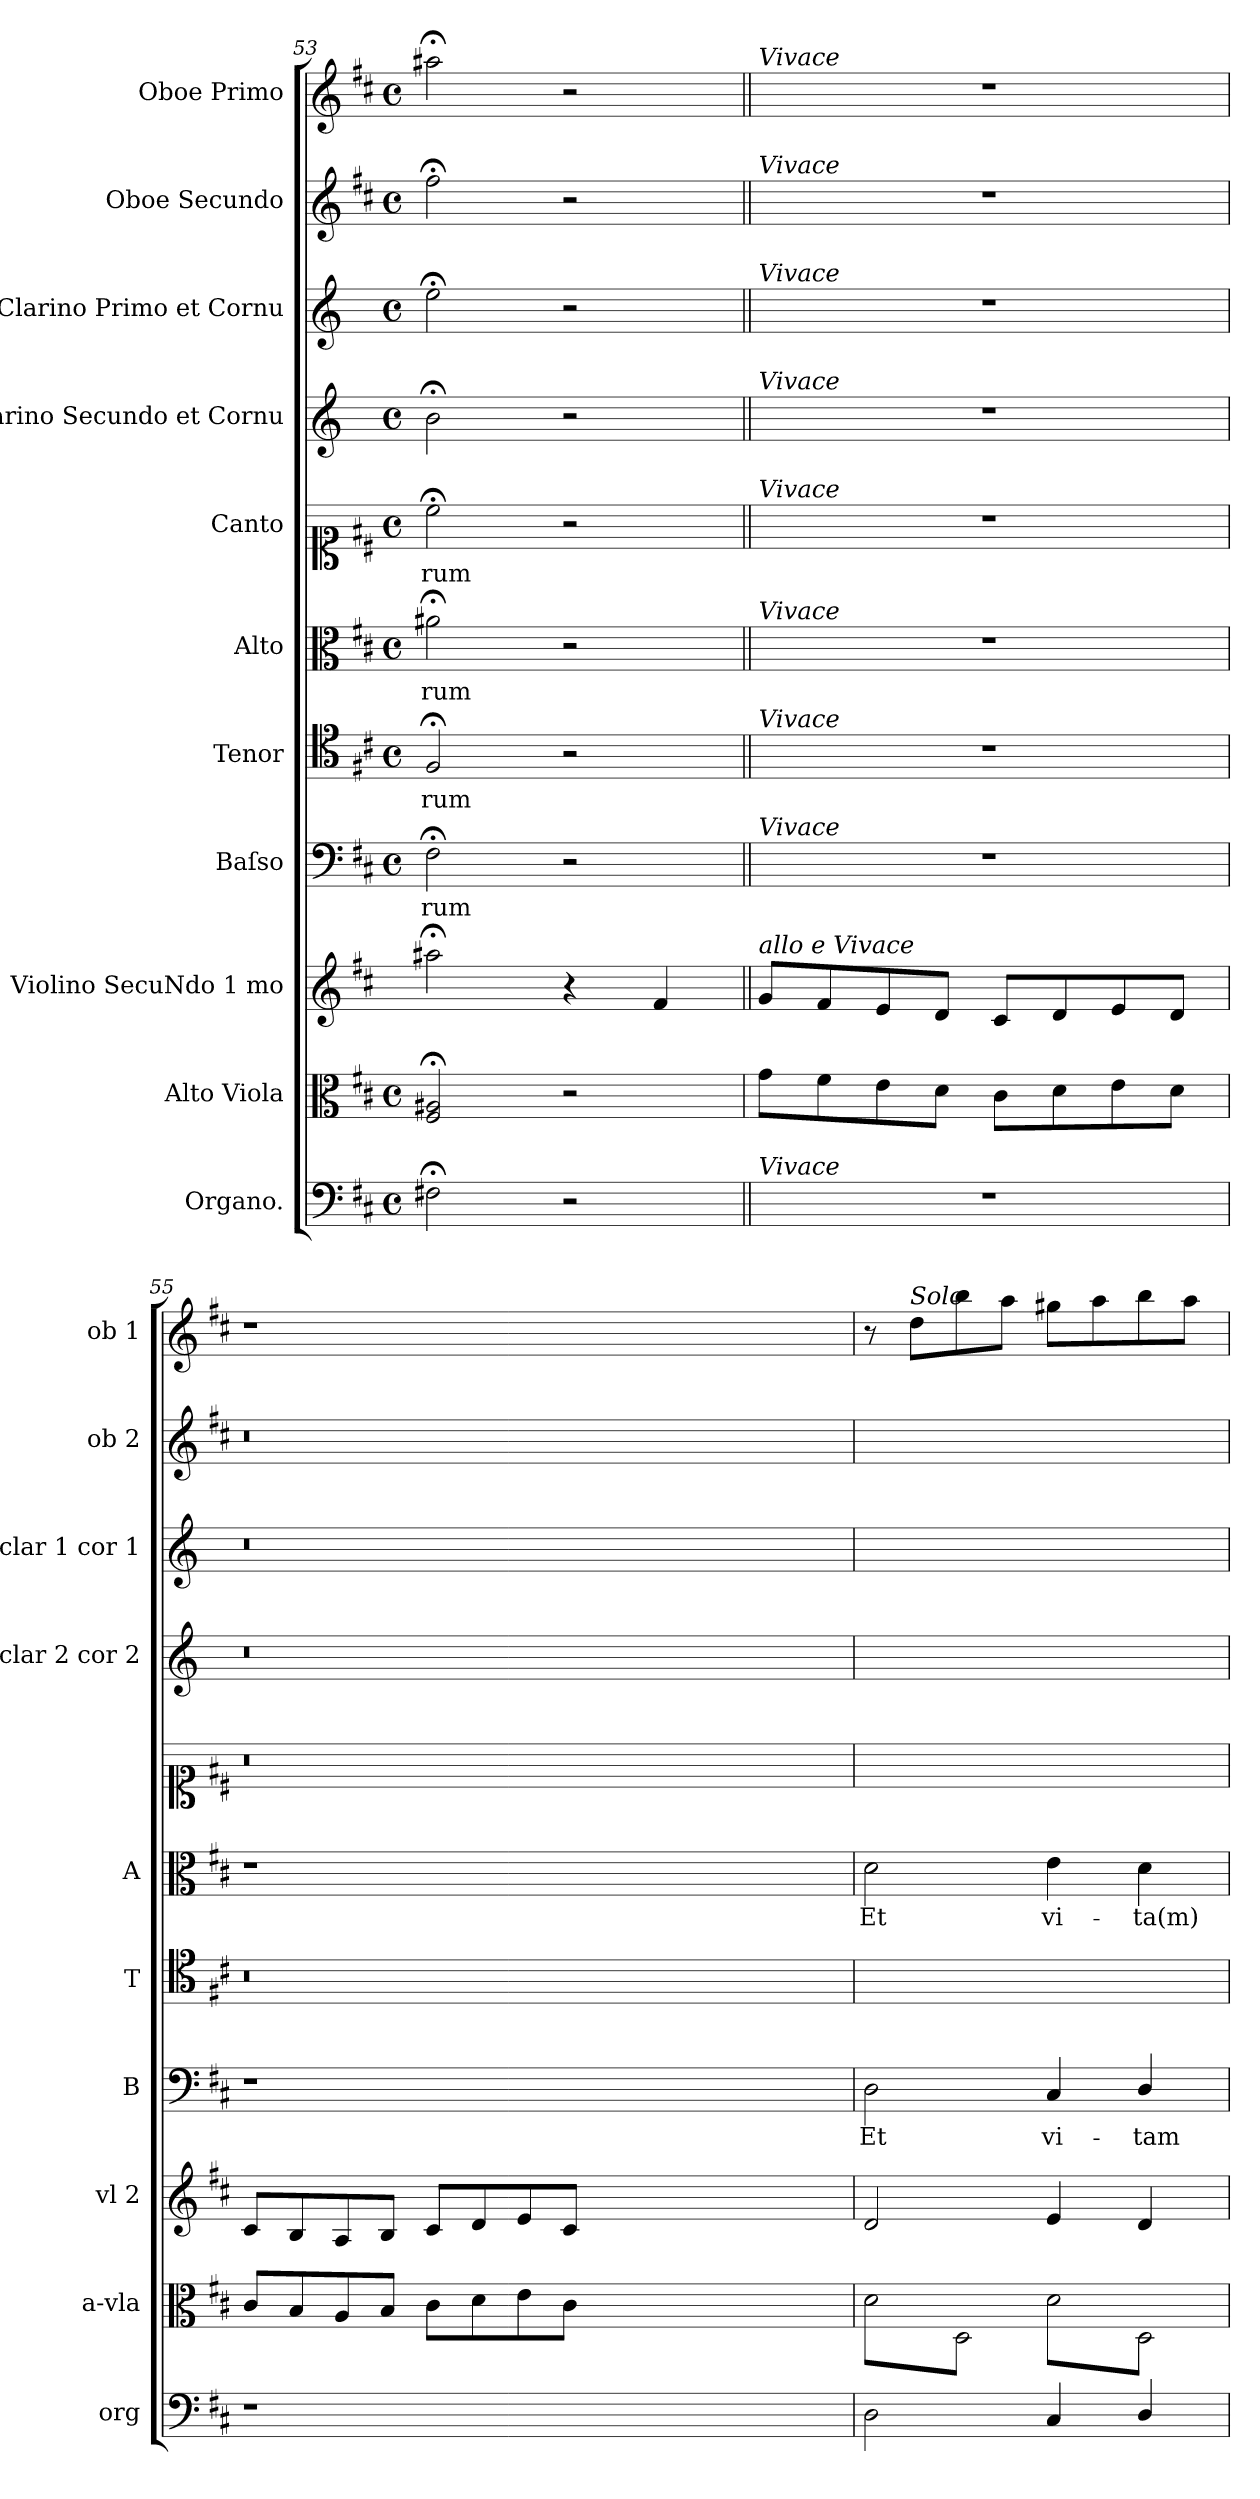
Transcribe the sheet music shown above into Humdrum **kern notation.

**kern	**kern	**kern	**kern	**text	**kern	**text	**kern	**text	**kern	**text	**kern	**kern	**kern	**kern
*part11	*part10	*part9	*part8	*part8	*part7	*part7	*part6	*part6	*part5	*part5	*part4	*part3	*part2	*part1
*staff11	*staff10	*staff9	*staff8	*staff8	*staff7	*staff7	*staff6	*staff6	*staff5	*staff5	*staff4	*staff3	*staff2	*staff1
*I"Organo.	*I"Alto Viola	*I"Violino SecuNdo 1 mo	*I"Baſso	*	*I"Tenor	*	*I"Alto	*	*I"Canto	*	*I"Clarino Secundo et Cornu	*I"Clarino Primo et Cornu	*I"Oboe Secundo	*I"Oboe Primo
*I'org	*I'a-vla	*I'vl 2	*I'B	*	*I'T	*	*I'A	*	*	*	*I'clar 2 cor 2	*I'clar 1 cor 1	*I'ob 2	*I'ob 1
*clefF4	*clefC3	*clefG2	*clefF4	*	*clefC4	*	*clefC3	*	*clefC1	*	*clefG2	*clefG2	*clefG2	*clefG2
*	*	*	*	*	*	*	*	*	*	*	*ITrd6c10	*ITrd6c10	*	*
*k[f#c#]	*k[f#c#]	*k[f#c#]	*k[f#c#]	*	*k[f#c#]	*	*k[f#c#]	*	*k[f#c#]	*	*k[f#c#]	*k[f#c#]	*k[f#c#]	*k[f#c#]
*D:	*D:	*D:	*D:	*	*D:	*	*D:	*	*D:	*	*D:	*D:	*D:	*D:
*M4/4	*M4/4	*	*M4/4	*	*M4/4	*	*M4/4	*	*M4/4	*	*M4/4	*M4/4	*M4/4	*M4/4
*met(c)	*met(c)	*	*met(c)	*	*met(c)	*	*met(c)	*	*met(c)	*	*met(c)	*met(c)	*met(c)	*met(c)
=53	=53	=53	=53	=53	=53	=53	=53	=53	=53	=53	=53	=53	=53	=53
!	!	!	!	!	!	!LO:LY:i	!	!	!	!LO:LY:i	!	!	!	!
2F#X;<\	2F#;</ 2A#X;</	2aa#X;<\	2F#;<\	-rum	2F#;</	-rum	2a#X;<\	-rum	2cc#;<\	-rum	2c#;<\	2f#;<\	2ff#;<\	2aa#X;<\
2r	2r	4r	2r	.	2r	.	2r	.	2r	.	2r	2r	2r	2r
.	.	4f#/	.	.	.	.	.	.	.	.	.	.	.	.
=54||	=54	=54||	=54||	=54||	=54||	=54||	=54||	=54||	=54||	=54||	=54||	=54||	=54||	=54||
!	!	!	!	!	!	!	!	!	!	!	!	!	!	!LO:TX:a:i:t=Vivace
!	!	!	!	!	!	!	!	!	!	!	!	!	!LO:TX:a:i:t=Vivace	!
!	!	!	!	!	!	!	!	!	!	!	!	!LO:TX:a:i:t=Vivace	!	!
!	!	!	!	!	!	!	!	!	!	!	!LO:TX:a:i:t=Vivace	!	!	!
!	!	!	!	!	!	!	!	!	!LO:TX:a:i:t=Vivace	!	!	!	!	!
!	!	!	!	!	!	!	!LO:TX:a:i:t=Vivace	!	!	!	!	!	!	!
!	!	!	!	!	!LO:TX:a:i:t=Vivace	!	!	!	!	!	!	!	!	!
!	!	!	!LO:TX:a:i:t=Vivace	!	!	!	!	!	!	!	!	!	!	!
!	!	!LO:TX:a:i:t=allo e Vivace	!	!	!	!	!	!	!	!	!	!	!	!
!LO:TX:a:i:t=Vivace	!	!	!	!	!	!	!	!	!	!	!	!	!	!
1r	8g\L	8g/L	1r	.	1r	.	1r	.	1r	.	1r	1r	1r	1r
.	8f#\	8f#/	.	.	.	.	.	.	.	.	.	.	.	.
.	8e\	8e/	.	.	.	.	.	.	.	.	.	.	.	.
.	8d\J	8d/J	.	.	.	.	.	.	.	.	.	.	.	.
.	8c#\L	8c#/L	.	.	.	.	.	.	.	.	.	.	.	.
.	8d\	8d/	.	.	.	.	.	.	.	.	.	.	.	.
.	8e\	8e/	.	.	.	.	.	.	.	.	.	.	.	.
.	8d\J	8d/J	.	.	.	.	.	.	.	.	.	.	.	.
=55	=55	=55	=55	=55	=55	=55	=55	=55	=55	=55	=55	=55	=55	=55
1r	8c#/L	8c#/L	1r	.	0.r	.	1r	.	0.r	.	0.r	0.r	0.r	1r
.	8B/	8B/	.	.	.	.	.	.	.	.	.	.	.	.
.	8A/	8A/	.	.	.	.	.	.	.	.	.	.	.	.
.	8B/J	8B/J	.	.	.	.	.	.	.	.	.	.	.	.
.	8c#\L	8c#/L	.	.	.	.	.	.	.	.	.	.	.	.
.	8d\	8d/	.	.	.	.	.	.	.	.	.	.	.	.
.	8e\	8e/	.	.	.	.	.	.	.	.	.	.	.	.
.	8c#\J	8c#/J	.	.	.	.	.	.	.	.	.	.	.	.
0ryy	0ryy	0ryy	0ryy	.	.	.	0ryy	.	.	.	.	.	.	0ryy
=56	=56	=56	=56	=56	=56	=56	=56	=56	=56	=56	=56	=56	=56	=56
!	!LO:TX:a:color=crimson:t=⚠	!	!	!	!	!	!	!	!	!	!	!	!	!
*	*tremolo	*	*	*	*	*	*	*	*	*	*	*	*	*
2D\	8d\L	2d/	2D\	Et	1ryy	.	2d\	Et	1ryy	.	1ryy	1ryy	1ryy	8r
!	!	!	!	!	!	!	!	!	!	!	!	!	!	!LO:TX:a:i:t=Solo
.	8D\	.	.	.	.	.	.	.	.	.	.	.	.	8dd\L
.	8d\	.	.	.	.	.	.	.	.	.	.	.	.	8bb\
.	8D\J	.	.	.	.	.	.	.	.	.	.	.	.	8aa\J
4C#/	8d\L	4e/	4C#/	vi-	.	.	4e\	vi-	.	.	.	.	.	8gg#X\L
.	8D\	.	.	.	.	.	.	.	.	.	.	.	.	8aa\
4D/	8d\	4d/	4D/	-tam	.	.	4d\	-ta(m)	.	.	.	.	.	8bb\
.	8D\J	.	.	.	.	.	.	.	.	.	.	.	.	8aa\J
*	*Xtremolo	*	*	*	*	*	*	*	*	*	*	*	*	*
.	.	.	.	.	.	.	.	.	.	.	.	.	.	.
.	.	.	.	.	.	.	.	.	.	.	.	.	.	.
=	=	=	=	=	=	=	=	=	=	=	=	=	=	=
*-	*-	*-	*-	*-	*-	*-	*-	*-	*-	*-	*-	*-	*-	*-
